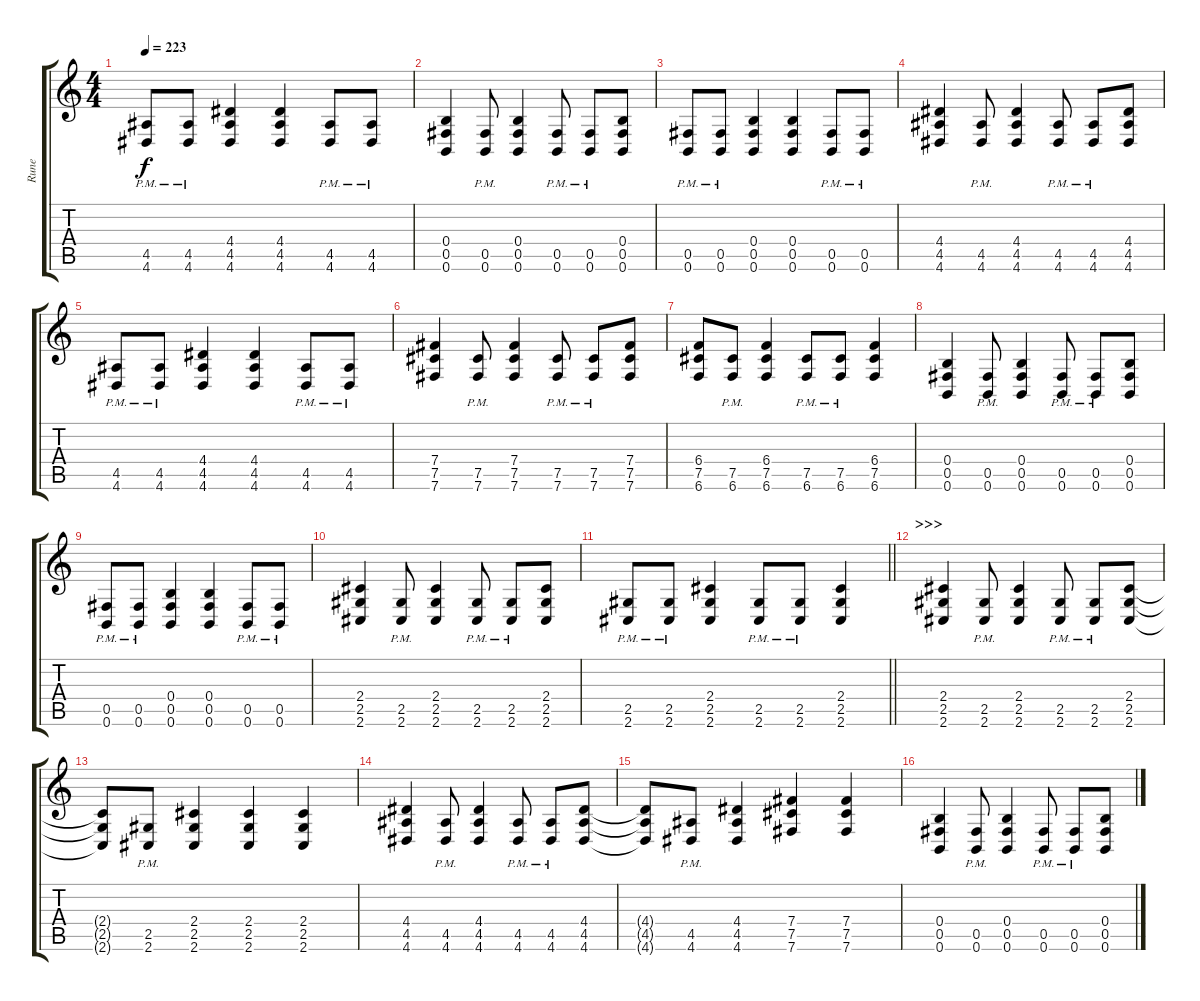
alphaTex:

\track ("Rune" "Rune") {instrument distortionguitar}
\staff {score tabs}
\tuning (Db4 Ab3 E3 B2 Gb2 B1) {hide}
\ts (4 4)
\tempo 223
\clef g2
\ks c
(4.5{pm} 4.6{pm}).8{dy f} (4.5{pm} 4.6{pm}).8 (4.4 4.5 4.6).4 (4.4 4.5 4.6).4 (4.5{pm} 4.6{pm}).8 (4.5{pm} 4.6{pm}).8 |
(0.4 0.5 0.6).4 (0.5{pm} 0.6{pm}).8 (0.4 0.5 0.6).4 (0.5{pm} 0.6{pm}).8 (0.5{pm} 0.6{pm}).8 (0.4 0.5 0.6).8 |
(0.5{pm} 0.6{pm}).8 (0.5{pm} 0.6{pm}).8 (0.4 0.5 0.6).4 (0.4 0.5 0.6).4 (0.5{pm} 0.6{pm}).8 (0.5{pm} 0.6{pm}).8 |
(4.4 4.5 4.6).4 (4.5{pm} 4.6{pm}).8 (4.4 4.5 4.6).4 (4.5{pm} 4.6{pm}).8 (4.5{pm} 4.6{pm}).8 (4.4 4.5 4.6).8 |
(4.5{pm} 4.6{pm}).8 (4.5{pm} 4.6{pm}).8 (4.4 4.5 4.6).4 (4.4 4.5 4.6).4 (4.5{pm} 4.6{pm}).8 (4.5{pm} 4.6{pm}).8 |
(7.4 7.5 7.6).4 (7.5{pm} 7.6{pm}).8 (7.4 7.5 7.6).4 (7.5{pm} 7.6{pm}).8 (7.5{pm} 7.6{pm}).8 (7.4 7.5 7.6).8 |
(6.4 7.5 6.6).8 (7.5{pm} 6.6{pm}).8 (6.4 7.5 6.6).4 (7.5{pm} 6.6{pm}).8 (7.5{pm} 6.6{pm}).8 (6.4 7.5 6.6).4 |
(0.4 0.5 0.6).4 (0.5{pm} 0.6{pm}).8 (0.4 0.5 0.6).4 (0.5{pm} 0.6{pm}).8 (0.5{pm} 0.6{pm}).8 (0.4 0.5 0.6).8 |
(0.5{pm} 0.6{pm}).8 (0.5{pm} 0.6{pm}).8 (0.4 0.5 0.6).4 (0.4 0.5 0.6).4 (0.5{pm} 0.6{pm}).8 (0.5{pm} 0.6{pm}).8 |
(2.4 2.5 2.6).4 (2.5{pm} 2.6{pm}).8 (2.4 2.5 2.6).4 (2.5{pm} 2.6{pm}).8 (2.5{pm} 2.6{pm}).8 (2.4 2.5 2.6).8 |
\barLineRight lightlight
(2.5{pm} 2.6{pm}).8 (2.5{pm} 2.6{pm}).8 (2.4 2.5 2.6).4 (2.5{pm} 2.6{pm}).8 (2.5{pm} 2.6{pm}).8 (2.4 2.5 2.6).4 |
\section ("" ">>>")
(2.4 2.5 2.6).4 (2.5{pm} 2.6{pm}).8 (2.4 2.5 2.6).4 (2.5{pm} 2.6{pm}).8 (2.5{pm} 2.6{pm}).8 (2.4 2.5 2.6).8 |
(2.4{t} 2.5{t} 2.6{t}).8 (2.5{pm} 2.6{pm}).8 (2.4 2.5 2.6).4 (2.4 2.5 2.6).4 (2.4 2.5 2.6).4 |
(4.4 4.5 4.6).4 (4.5{pm} 4.6{pm}).8 (4.4 4.5 4.6).4 (4.5{pm} 4.6{pm}).8 (4.5{pm} 4.6{pm}).8 (4.4 4.5 4.6).8 |
(4.4{t} 4.5{t} 4.6{t}).8 (4.5{pm} 4.6{pm}).8 (4.4 4.5 4.6).4 (7.4 7.5 7.6).4 (7.4 7.5 7.6).4 |
(0.4 0.5 0.6).4 (0.5{pm} 0.6{pm}).8 (0.4 0.5 0.6).4 (0.5{pm} 0.6{pm}).8 (0.5{pm} 0.6{pm}).8 (0.4 0.5 0.6).8
